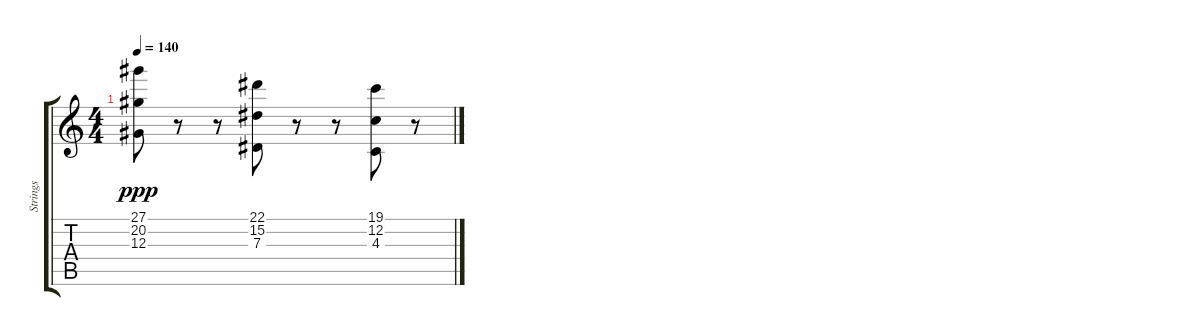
\track ("Strings" "Strings") {instrument synthstrings1}
\staff {score tabs}
\tuning (F4 C4 Ab3 Eb3 Bb2 Eb2) {hide}
\ts (4 4)
\tempo 140
\clef g2
\ks c
(27.1 20.2 12.3).8{dy ppp} r.8 r.8 (22.1 15.2 7.3).8 r.8 r.8 (19.1 12.2 4.3).8 r.8
